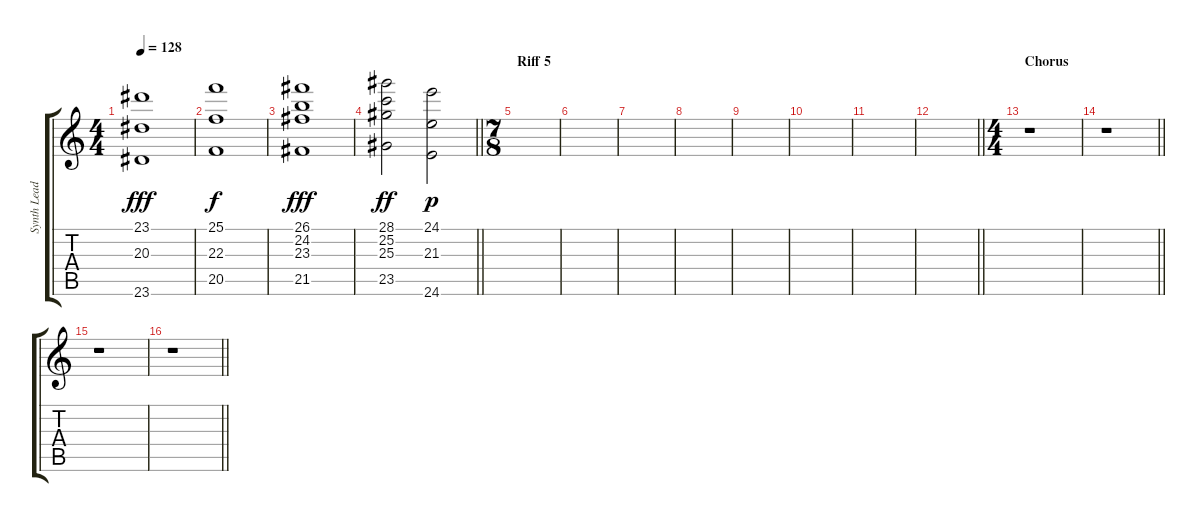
\track ("Synth Lead" "Synth Lead") {instrument lead2sawtooth}
\staff {score tabs}
\tuning (E4 B3 G3 D3 A2 E2) {hide}
\ts (4 4)
\tempo 128
\clef g2
\ks c
(23.1 20.3 23.6).1{dy fff} |
(25.1 22.3 20.5).1{dy f} |
(26.1 24.2 23.3 21.5).1{dy fff} |
\barLineRight lightlight
(28.1 25.2 25.3 23.5).2{dy ff} (24.1 21.3 24.6).2{dy p} |
\ts (7 8)
\section ("" "Riff 5")
|
|
|
|
|
|
|
\barLineRight lightlight
|
\ts (4 4)
\section ("" "Chorus")
r.1 |
\barLineRight lightlight
r.1 |
r.1 |
\barLineRight lightlight
r.1
